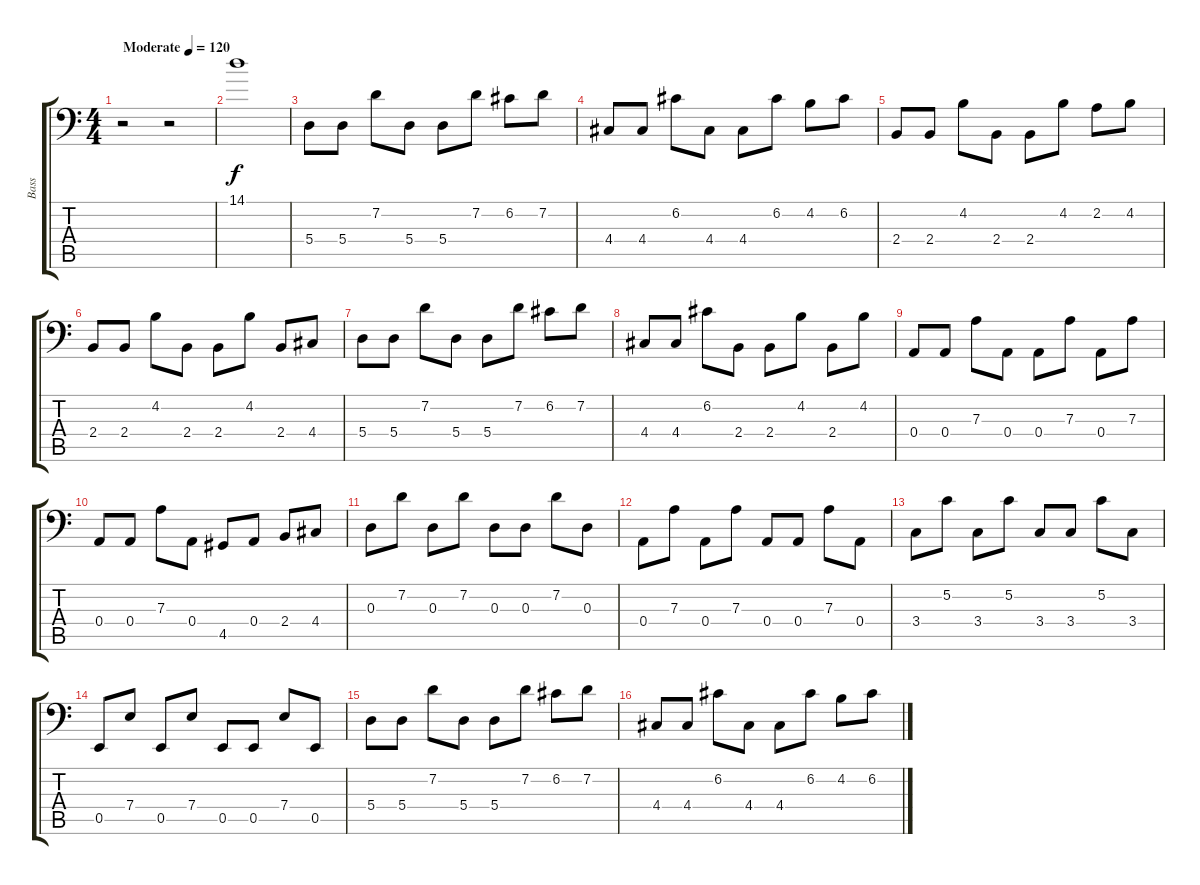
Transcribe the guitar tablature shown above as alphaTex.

\track ("Bass" "Bass") {instrument electricbassfinger}
\staff {score tabs}
\tuning (C3 G2 D2 A1 E1 B0) {hide}
\ts (4 4)
\tempo (120 "Moderate")
\clef f4
\ks c
r.2{dy f instrument electricbassfinger} r.2 |
14.1.1 |
5.4.8 5.4.8 7.2.8 5.4.8 5.4.8 7.2.8 6.2.8 7.2.8 |
4.4.8 4.4.8 6.2.8 4.4.8 4.4.8 6.2.8 4.2.8 6.2.8 |
2.4.8 2.4.8 4.2.8 2.4.8 2.4.8 4.2.8 2.2.8 4.2.8 |
2.4.8 2.4.8 4.2.8 2.4.8 2.4.8 4.2.8 2.4.8 4.4.8 |
5.4.8 5.4.8 7.2.8 5.4.8 5.4.8 7.2.8 6.2.8 7.2.8 |
4.4.8 4.4.8 6.2.8 2.4.8 2.4.8 4.2.8 2.4.8 4.2.8 |
0.4.8 0.4.8 7.3.8 0.4.8 0.4.8 7.3.8 0.4.8 7.3.8 |
0.4.8 0.4.8 7.3.8 0.4.8 4.5.8 0.4.8 2.4.8 4.4.8 |
0.3.8 7.2.8 0.3.8 7.2.8 0.3.8 0.3.8 7.2.8 0.3.8 |
0.4.8 7.3.8 0.4.8 7.3.8 0.4.8 0.4.8 7.3.8 0.4.8 |
3.4.8 5.2.8 3.4.8 5.2.8 3.4.8 3.4.8 5.2.8 3.4.8 |
0.5.8 7.4.8 0.5.8 7.4.8 0.5.8 0.5.8 7.4.8 0.5.8 |
5.4.8 5.4.8 7.2.8 5.4.8 5.4.8 7.2.8 6.2.8 7.2.8 |
4.4.8 4.4.8 6.2.8 4.4.8 4.4.8 6.2.8 4.2.8 6.2.8
